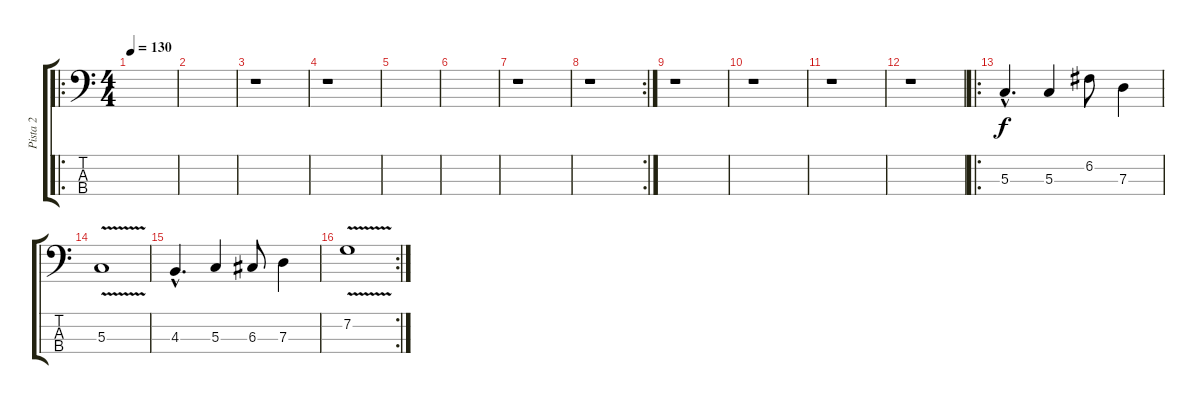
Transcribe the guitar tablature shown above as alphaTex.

\track ("Pista 2" "Pista 2") {instrument electricbassfinger}
\staff {score tabs}
\tuning (F2 C2 G1 C1) {hide}
\ro
\ts (4 4)
\tempo 130
\clef f4
\ks c
|
|
r.1 |
r.1 |
|
|
r.1 |
\rc 2
r.1 |
r.1 |
r.1 |
r.1 |
r.1 |
\ro
5.3{hac}.4{d} 5.3.4 6.2.8 7.3.4 |
5.3{v}.1 |
4.3{hac}.4{d} 5.3.4 6.3.8 7.3.4 |
\rc 2
7.2{v}.1
